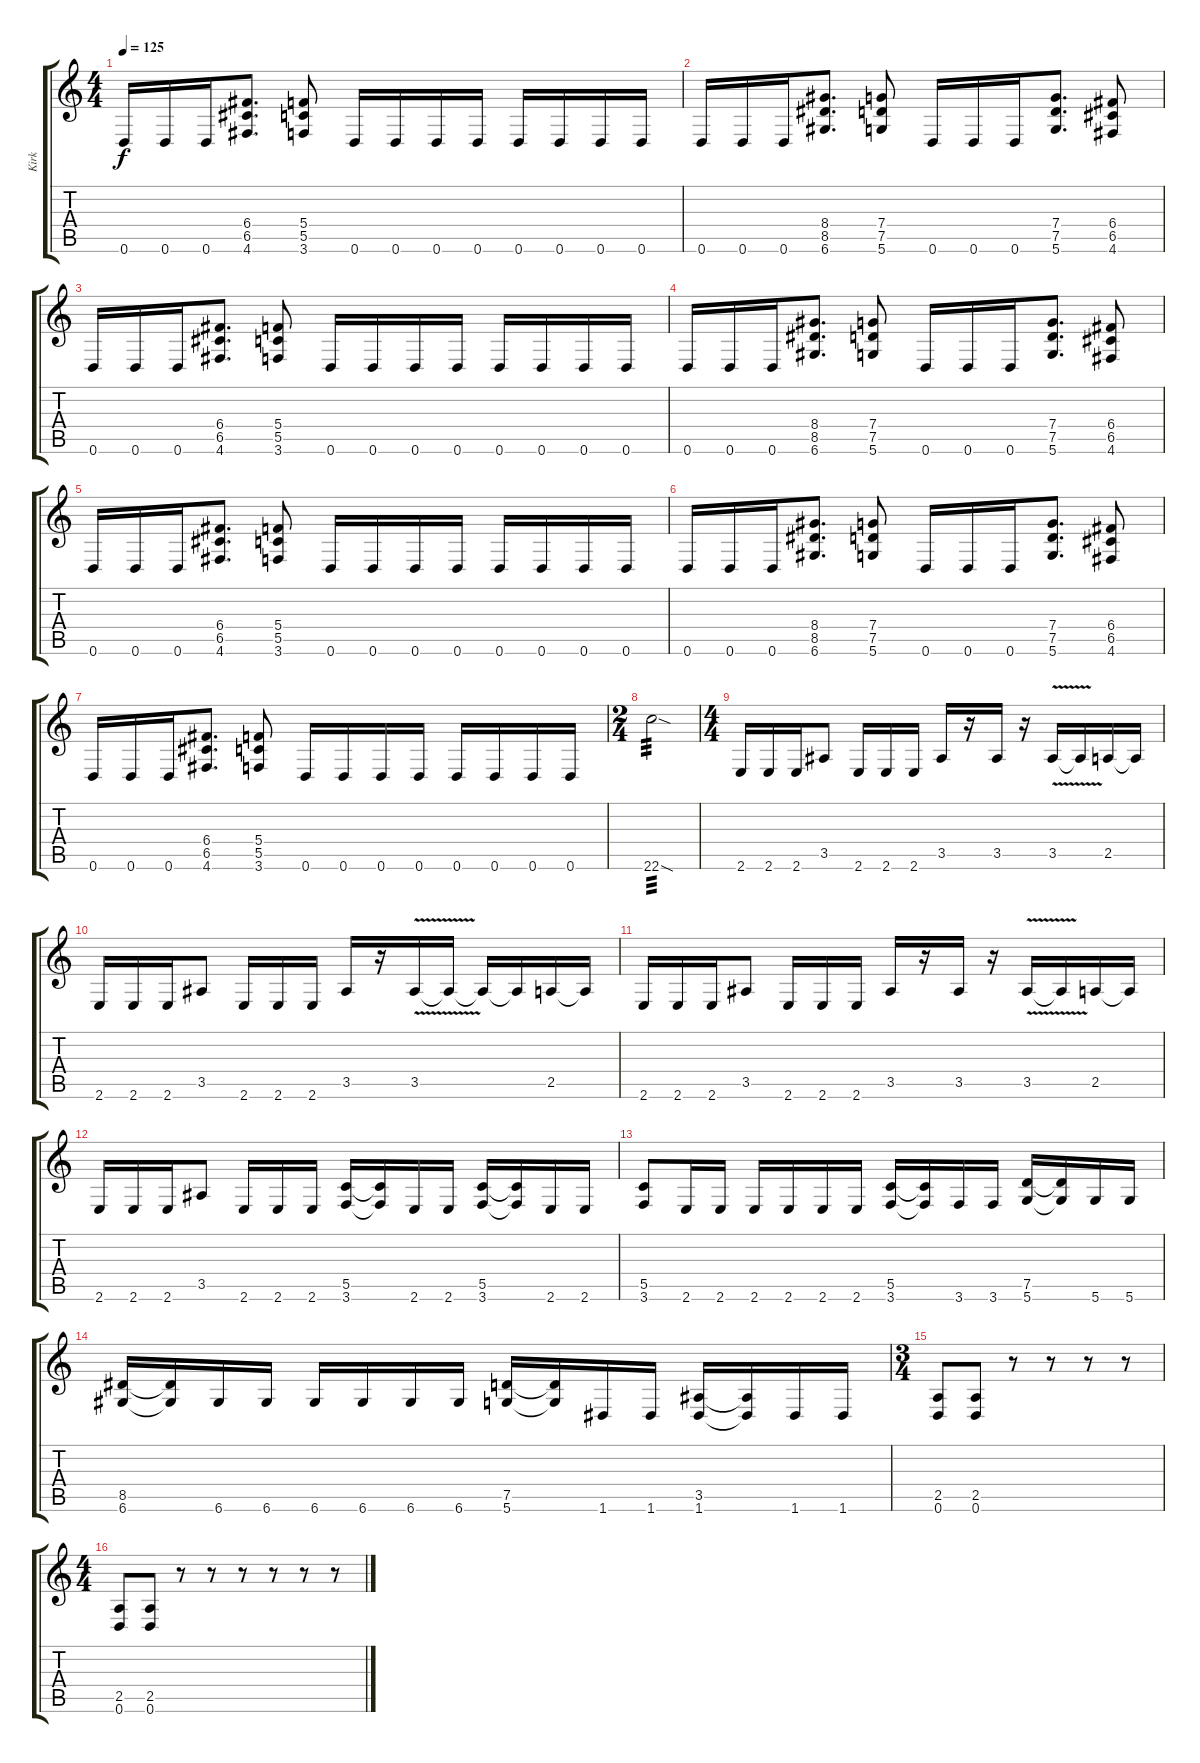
\track ("Kirk" "Kirk") {instrument distortionguitar}
\staff {score tabs}
\tuning (D4 A3 F3 C3 G2 D2) {hide}
\ts (4 4)
\tempo 125
\clef g2
\ks c
0.6.16{dy f} 0.6.16 0.6.16 (6.4 6.5 4.6).8{d} (5.4 5.5 3.6).8 0.6.16 0.6.16 0.6.16 0.6.16 0.6.16 0.6.16 0.6.16 0.6.16 |
0.6.16 0.6.16 0.6.16 (8.4 8.5 6.6).8{d} (7.4 7.5 5.6).8 0.6.16 0.6.16 0.6.16 (7.4 7.5 5.6).8{d} (6.4 6.5 4.6).8 |
0.6.16 0.6.16 0.6.16 (6.4 6.5 4.6).8{d} (5.4 5.5 3.6).8 0.6.16 0.6.16 0.6.16 0.6.16 0.6.16 0.6.16 0.6.16 0.6.16 |
0.6.16 0.6.16 0.6.16 (8.4 8.5 6.6).8{d} (7.4 7.5 5.6).8 0.6.16 0.6.16 0.6.16 (7.4 7.5 5.6).8{d} (6.4 6.5 4.6).8 |
0.6.16 0.6.16 0.6.16 (6.4 6.5 4.6).8{d} (5.4 5.5 3.6).8 0.6.16 0.6.16 0.6.16 0.6.16 0.6.16 0.6.16 0.6.16 0.6.16 |
0.6.16 0.6.16 0.6.16 (8.4 8.5 6.6).8{d} (7.4 7.5 5.6).8 0.6.16 0.6.16 0.6.16 (7.4 7.5 5.6).8{d} (6.4 6.5 4.6).8 |
0.6.16 0.6.16 0.6.16 (6.4 6.5 4.6).8{d} (5.4 5.5 3.6).8 0.6.16 0.6.16 0.6.16 0.6.16 0.6.16 0.6.16 0.6.16 0.6.16 |
\ts (2 4)
22.6{sod}.2{tp 3} |
\ts (4 4)
2.6.16 2.6.16 2.6.16 3.5.8 2.6.16 2.6.16 2.6.16 3.5.16 r.16 3.5.16 r.16 3.5{v}.16 3.5{t}.16 2.5.16 2.5{t}.16 |
2.6.16 2.6.16 2.6.16 3.5.8 2.6.16 2.6.16 2.6.16 3.5.16 r.16 3.5{v}.16 3.5{t}.16 3.5{t}.16 3.5{t}.16 2.5.16 2.5{t}.16 |
2.6.16 2.6.16 2.6.16 3.5.8 2.6.16 2.6.16 2.6.16 3.5.16 r.16 3.5.16 r.16 3.5{v}.16 3.5{t}.16 2.5.16 2.5{t}.16 |
2.6.16 2.6.16 2.6.16 3.5.8 2.6.16 2.6.16 2.6.16 (5.5 3.6).16 (5.5{t} 3.6{t}).16 2.6.16 2.6.16 (5.5 3.6).16 (5.5{t} 3.6{t}).16 2.6.16 2.6.16 |
(5.5 3.6).8 2.6.16 2.6.16 2.6.16 2.6.16 2.6.16 2.6.16 (5.5 3.6).16 (5.5{t} 3.6{t}).16 3.6.16 3.6.16 (7.5 5.6).16 (7.5{t} 5.6{t}).16 5.6.16 5.6.16 |
(8.5 6.6).16 (8.5{t} 6.6{t}).16 6.6.16 6.6.16 6.6.16 6.6.16 6.6.16 6.6.16 (7.5 5.6).16 (7.5{t} 5.6{t}).16 1.6.16 1.6.16 (3.5 1.6).16 (3.5{t} 1.6{t}).16 1.6.16 1.6.16 |
\ts (3 4)
(2.5 0.6).8 (2.5 0.6).8 r.8 r.8 r.8 r.8 |
\ts (4 4)
(2.5 0.6).8 (2.5 0.6).8 r.8 r.8 r.8 r.8 r.8 r.8
